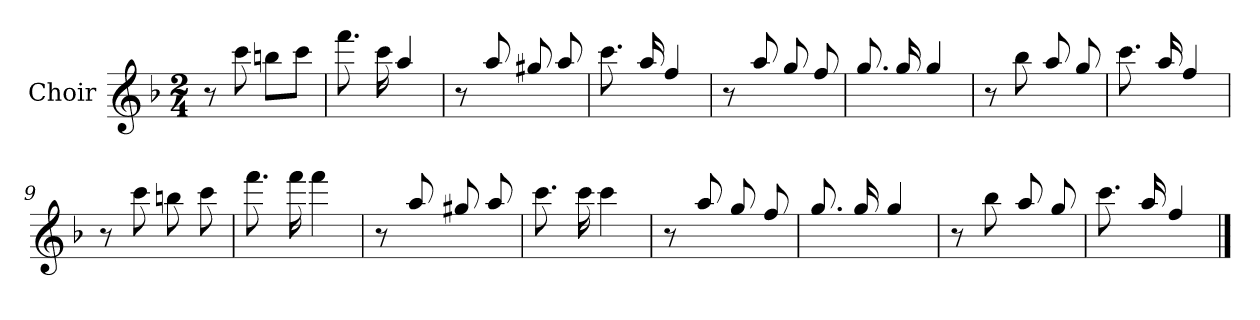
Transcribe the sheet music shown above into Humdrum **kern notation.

**kern
*part1
*staff1
*I"Choir
*I'C
*clefG2
*ITrd7c12
*k[b-]
*F:
*M2/4
=1
8r
8cc\
8bn\L
8cc\J
=2
8.ff\
16cc\
4a/
=3
8r
8a/
8g#X/
8a/
=4
8.cc\
16a/
4f/
=5
8r
8a/
8g/
8f/
!!LO:LB:g=z
=6
8.g/
16g/
4g/
=7
8r
8b-\
8a/
8g/
=8
8.cc\
16a/
4f/
=9
8r
8cc\
8bn\
8cc\
=10
8.ff\
16ff\
4ff\
=11
8r
8a/
8g#X/
8a/
!!LO:LB:g=z
=12
8.cc\
16cc\
4cc\
=13
8r
8a/
8g/
8f/
=14
8.g/
16g/
4g/
=15
8r
8b-\
8a/
8g/
=16
8.cc\
16a/
4f/
==
*-
